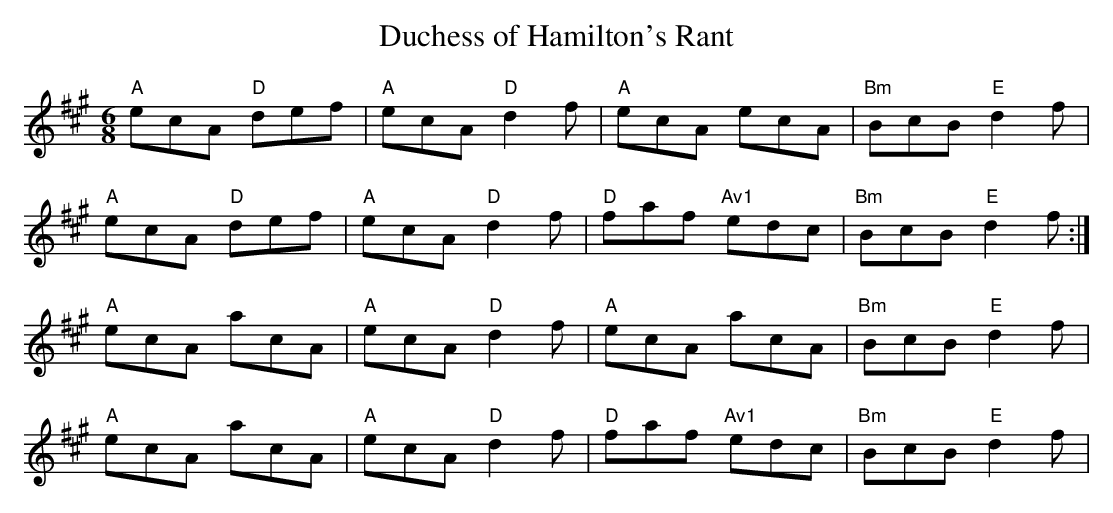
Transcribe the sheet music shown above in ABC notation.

X:1
T:Duchess of Hamilton's Rant
M:6/8
K:A
"A"ecA "D"def|"A"ecA "D"d2f|"A"ecA ecA|"Bm"BcB "E"d2f|
"A"ecA "D"def|"A"ecA "D"d2f|"D"faf "Av1"edc|"Bm"BcB "E"d2f:|
"A"ecA acA|"A"ecA "D"d2f|"A"ecA acA|"Bm"BcB "E"d2f|
"A"ecA acA|"A"ecA "D"d2f|"D"faf "Av1"edc|"Bm"BcB "E"d2f|
